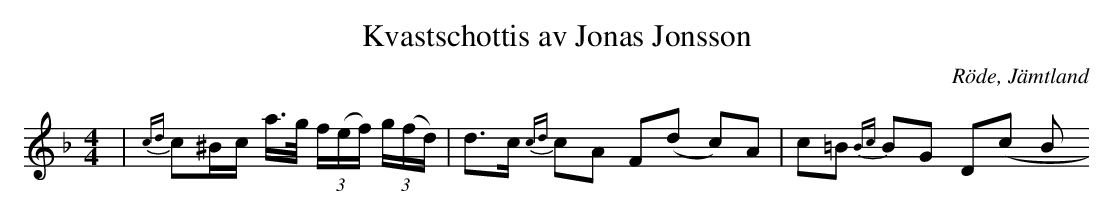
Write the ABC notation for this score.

X:1
T:Kvastschottis av Jonas Jonsson
O:Röde, Jämtland
M:4/4
L:1/16
K:F
| {cd}c2^Bc a>g (3f(ef) (3g(fd) | d2>c2 {cd}c2A2 F2(d2- c2)A2 | c2=B2 {Bc}B2G2 D2(c2- B2
